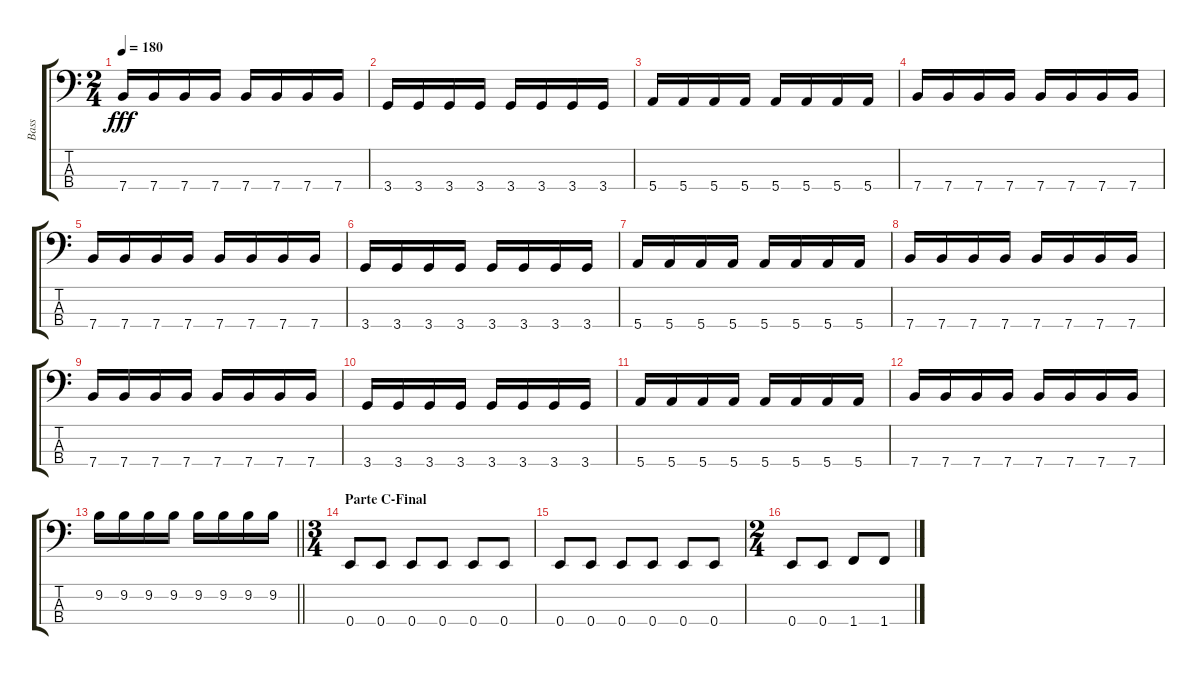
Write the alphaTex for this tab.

\track ("Bass" "Bass") {instrument electricbasspick}
\staff {score tabs}
\tuning (G2 D2 A1 E1) {hide}
\ts (2 4)
\tempo 180
\clef f4
\ks c
7.4.16{dy fff} 7.4.16 7.4.16 7.4.16 7.4.16 7.4.16 7.4.16 7.4.16 |
3.4.16 3.4.16 3.4.16 3.4.16 3.4.16 3.4.16 3.4.16 3.4.16 |
5.4.16 5.4.16 5.4.16 5.4.16 5.4.16 5.4.16 5.4.16 5.4.16 |
7.4.16 7.4.16 7.4.16 7.4.16 7.4.16 7.4.16 7.4.16 7.4.16 |
7.4.16 7.4.16 7.4.16 7.4.16 7.4.16 7.4.16 7.4.16 7.4.16 |
3.4.16 3.4.16 3.4.16 3.4.16 3.4.16 3.4.16 3.4.16 3.4.16 |
5.4.16 5.4.16 5.4.16 5.4.16 5.4.16 5.4.16 5.4.16 5.4.16 |
7.4.16 7.4.16 7.4.16 7.4.16 7.4.16 7.4.16 7.4.16 7.4.16 |
7.4.16 7.4.16 7.4.16 7.4.16 7.4.16 7.4.16 7.4.16 7.4.16 |
3.4.16 3.4.16 3.4.16 3.4.16 3.4.16 3.4.16 3.4.16 3.4.16 |
5.4.16 5.4.16 5.4.16 5.4.16 5.4.16 5.4.16 5.4.16 5.4.16 |
7.4.16 7.4.16 7.4.16 7.4.16 7.4.16 7.4.16 7.4.16 7.4.16 |
\barLineRight lightlight
9.2.16 9.2.16 9.2.16 9.2.16 9.2.16 9.2.16 9.2.16 9.2.16 |
\ts (3 4)
\section ("" "Parte C-Final")
0.4.8 0.4.8 0.4.8 0.4.8 0.4.8 0.4.8 |
0.4.8 0.4.8 0.4.8 0.4.8 0.4.8 0.4.8 |
\ts (2 4)
0.4.8 0.4.8 1.4.8 1.4.8
